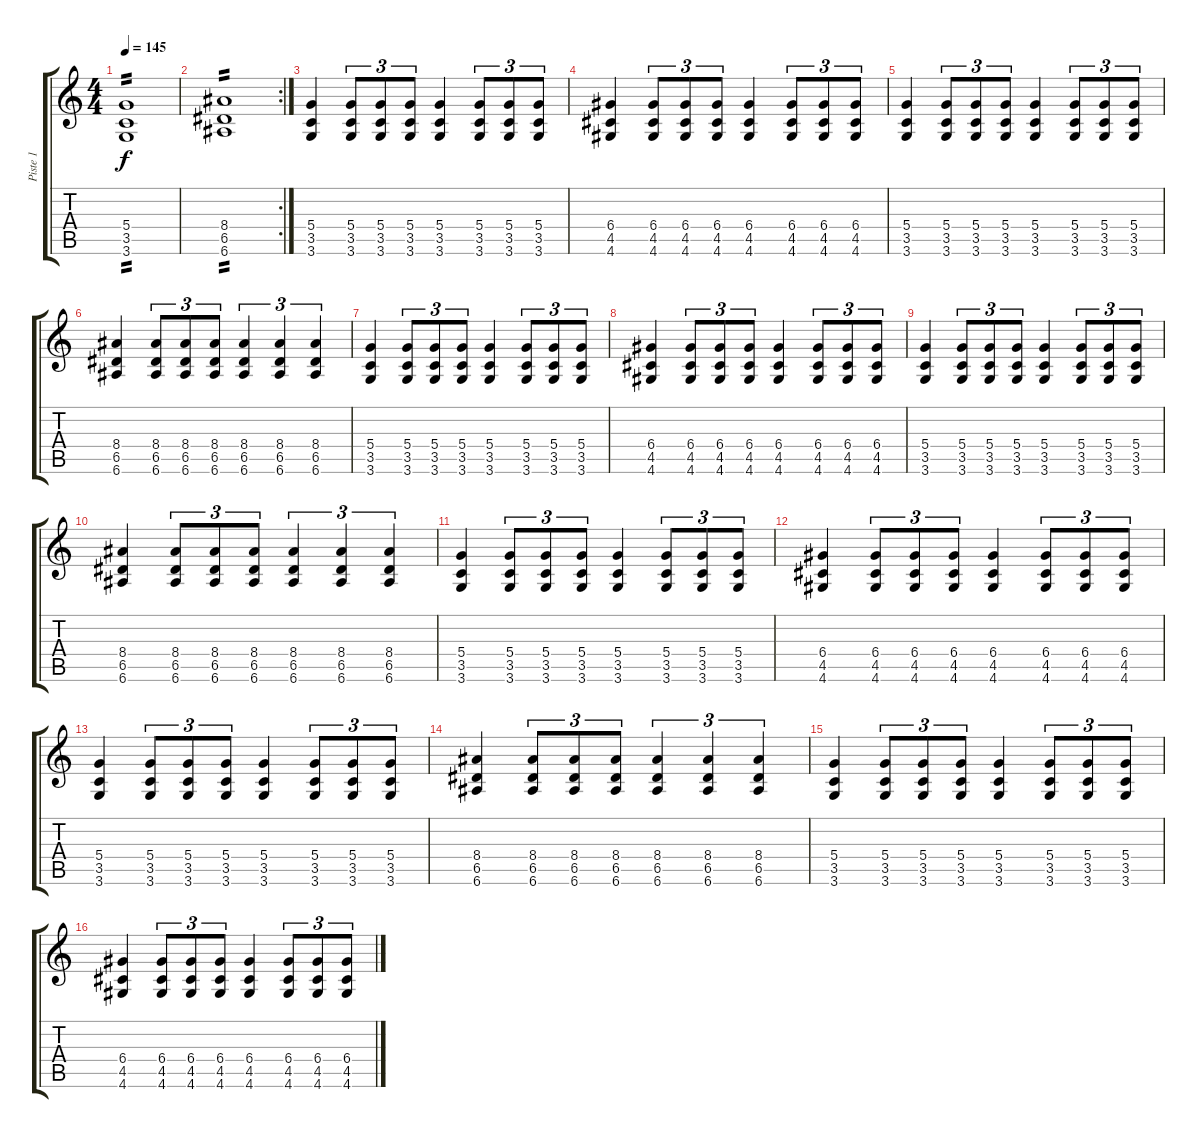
\track ("Piste 1" "Piste 1") {instrument overdrivenguitar}
\staff {score tabs}
\tuning (E4 B3 G3 D3 A2 E2) {hide}
\ts (4 4)
\tempo 145
\clef g2
\ks c
(5.4 3.5 3.6).1{tp 2 dy f} |
\rc 2
(8.4 6.5 6.6).1{tp 2} |
(5.4 3.5 3.6).4 (5.4 3.5 3.6).8{tu (3 2)} (5.4 3.5 3.6).8{tu (3 2)} (5.4 3.5 3.6).8{tu (3 2)} (5.4 3.5 3.6).4 (5.4 3.5 3.6).8{tu (3 2)} (5.4 3.5 3.6).8{tu (3 2)} (5.4 3.5 3.6).8{tu (3 2)} |
(6.4 4.5 4.6).4 (6.4 4.5 4.6).8{tu (3 2)} (6.4 4.5 4.6).8{tu (3 2)} (6.4 4.5 4.6).8{tu (3 2)} (6.4 4.5 4.6).4 (6.4 4.5 4.6).8{tu (3 2)} (6.4 4.5 4.6).8{tu (3 2)} (6.4 4.5 4.6).8{tu (3 2)} |
(5.4 3.5 3.6).4 (5.4 3.5 3.6).8{tu (3 2)} (5.4 3.5 3.6).8{tu (3 2)} (5.4 3.5 3.6).8{tu (3 2)} (5.4 3.5 3.6).4 (5.4 3.5 3.6).8{tu (3 2)} (5.4 3.5 3.6).8{tu (3 2)} (5.4 3.5 3.6).8{tu (3 2)} |
(8.4 6.5 6.6).4 (8.4 6.5 6.6).8{tu (3 2)} (8.4 6.5 6.6).8{tu (3 2)} (8.4 6.5 6.6).8{tu (3 2)} (8.4 6.5 6.6).4{tu (3 2)} (8.4 6.5 6.6).4{tu (3 2)} (8.4 6.5 6.6).4{tu (3 2)} |
(5.4 3.5 3.6).4 (5.4 3.5 3.6).8{tu (3 2)} (5.4 3.5 3.6).8{tu (3 2)} (5.4 3.5 3.6).8{tu (3 2)} (5.4 3.5 3.6).4 (5.4 3.5 3.6).8{tu (3 2)} (5.4 3.5 3.6).8{tu (3 2)} (5.4 3.5 3.6).8{tu (3 2)} |
(6.4 4.5 4.6).4 (6.4 4.5 4.6).8{tu (3 2)} (6.4 4.5 4.6).8{tu (3 2)} (6.4 4.5 4.6).8{tu (3 2)} (6.4 4.5 4.6).4 (6.4 4.5 4.6).8{tu (3 2)} (6.4 4.5 4.6).8{tu (3 2)} (6.4 4.5 4.6).8{tu (3 2)} |
(5.4 3.5 3.6).4 (5.4 3.5 3.6).8{tu (3 2)} (5.4 3.5 3.6).8{tu (3 2)} (5.4 3.5 3.6).8{tu (3 2)} (5.4 3.5 3.6).4 (5.4 3.5 3.6).8{tu (3 2)} (5.4 3.5 3.6).8{tu (3 2)} (5.4 3.5 3.6).8{tu (3 2)} |
(8.4 6.5 6.6).4 (8.4 6.5 6.6).8{tu (3 2)} (8.4 6.5 6.6).8{tu (3 2)} (8.4 6.5 6.6).8{tu (3 2)} (8.4 6.5 6.6).4{tu (3 2)} (8.4 6.5 6.6).4{tu (3 2)} (8.4 6.5 6.6).4{tu (3 2)} |
(5.4 3.5 3.6).4 (5.4 3.5 3.6).8{tu (3 2)} (5.4 3.5 3.6).8{tu (3 2)} (5.4 3.5 3.6).8{tu (3 2)} (5.4 3.5 3.6).4 (5.4 3.5 3.6).8{tu (3 2)} (5.4 3.5 3.6).8{tu (3 2)} (5.4 3.5 3.6).8{tu (3 2)} |
(6.4 4.5 4.6).4 (6.4 4.5 4.6).8{tu (3 2)} (6.4 4.5 4.6).8{tu (3 2)} (6.4 4.5 4.6).8{tu (3 2)} (6.4 4.5 4.6).4 (6.4 4.5 4.6).8{tu (3 2)} (6.4 4.5 4.6).8{tu (3 2)} (6.4 4.5 4.6).8{tu (3 2)} |
(5.4 3.5 3.6).4 (5.4 3.5 3.6).8{tu (3 2)} (5.4 3.5 3.6).8{tu (3 2)} (5.4 3.5 3.6).8{tu (3 2)} (5.4 3.5 3.6).4 (5.4 3.5 3.6).8{tu (3 2)} (5.4 3.5 3.6).8{tu (3 2)} (5.4 3.5 3.6).8{tu (3 2)} |
(8.4 6.5 6.6).4 (8.4 6.5 6.6).8{tu (3 2)} (8.4 6.5 6.6).8{tu (3 2)} (8.4 6.5 6.6).8{tu (3 2)} (8.4 6.5 6.6).4{tu (3 2)} (8.4 6.5 6.6).4{tu (3 2)} (8.4 6.5 6.6).4{tu (3 2)} |
(5.4 3.5 3.6).4 (5.4 3.5 3.6).8{tu (3 2)} (5.4 3.5 3.6).8{tu (3 2)} (5.4 3.5 3.6).8{tu (3 2)} (5.4 3.5 3.6).4 (5.4 3.5 3.6).8{tu (3 2)} (5.4 3.5 3.6).8{tu (3 2)} (5.4 3.5 3.6).8{tu (3 2)} |
(6.4 4.5 4.6).4 (6.4 4.5 4.6).8{tu (3 2)} (6.4 4.5 4.6).8{tu (3 2)} (6.4 4.5 4.6).8{tu (3 2)} (6.4 4.5 4.6).4 (6.4 4.5 4.6).8{tu (3 2)} (6.4 4.5 4.6).8{tu (3 2)} (6.4 4.5 4.6).8{tu (3 2)}
